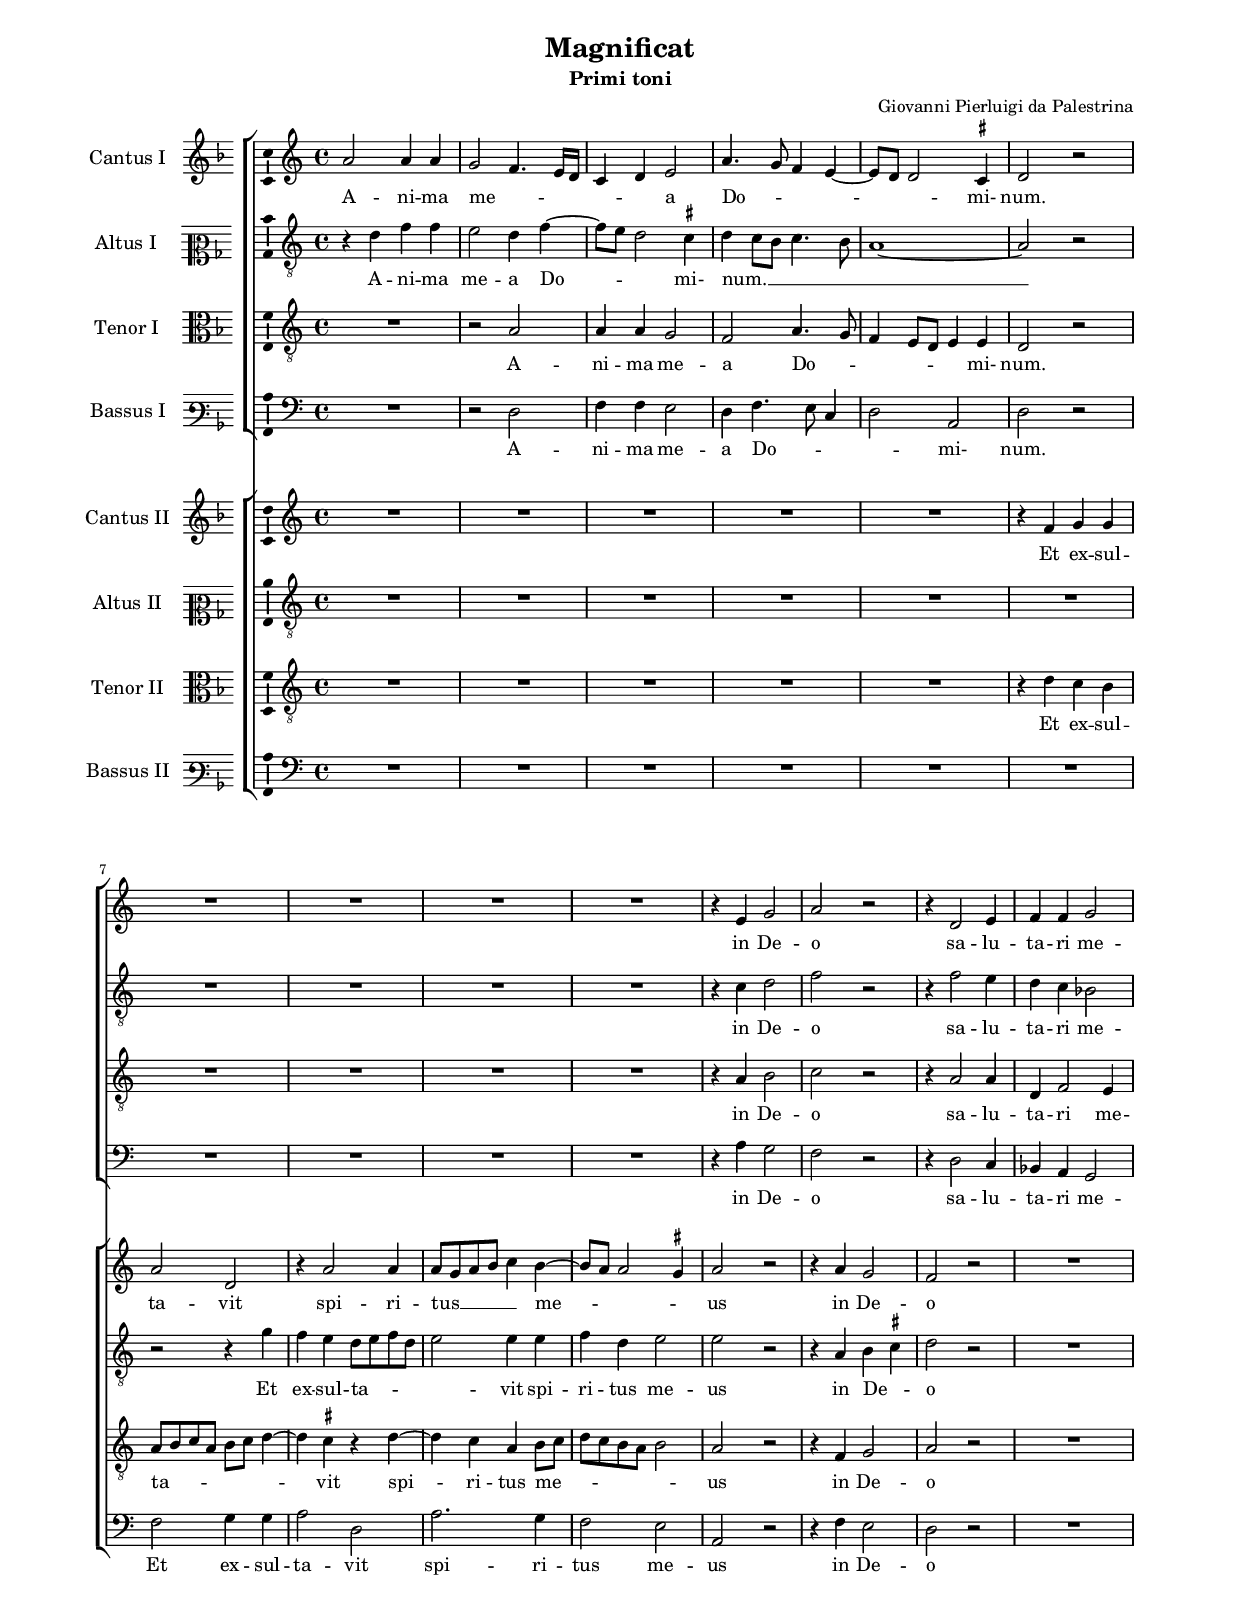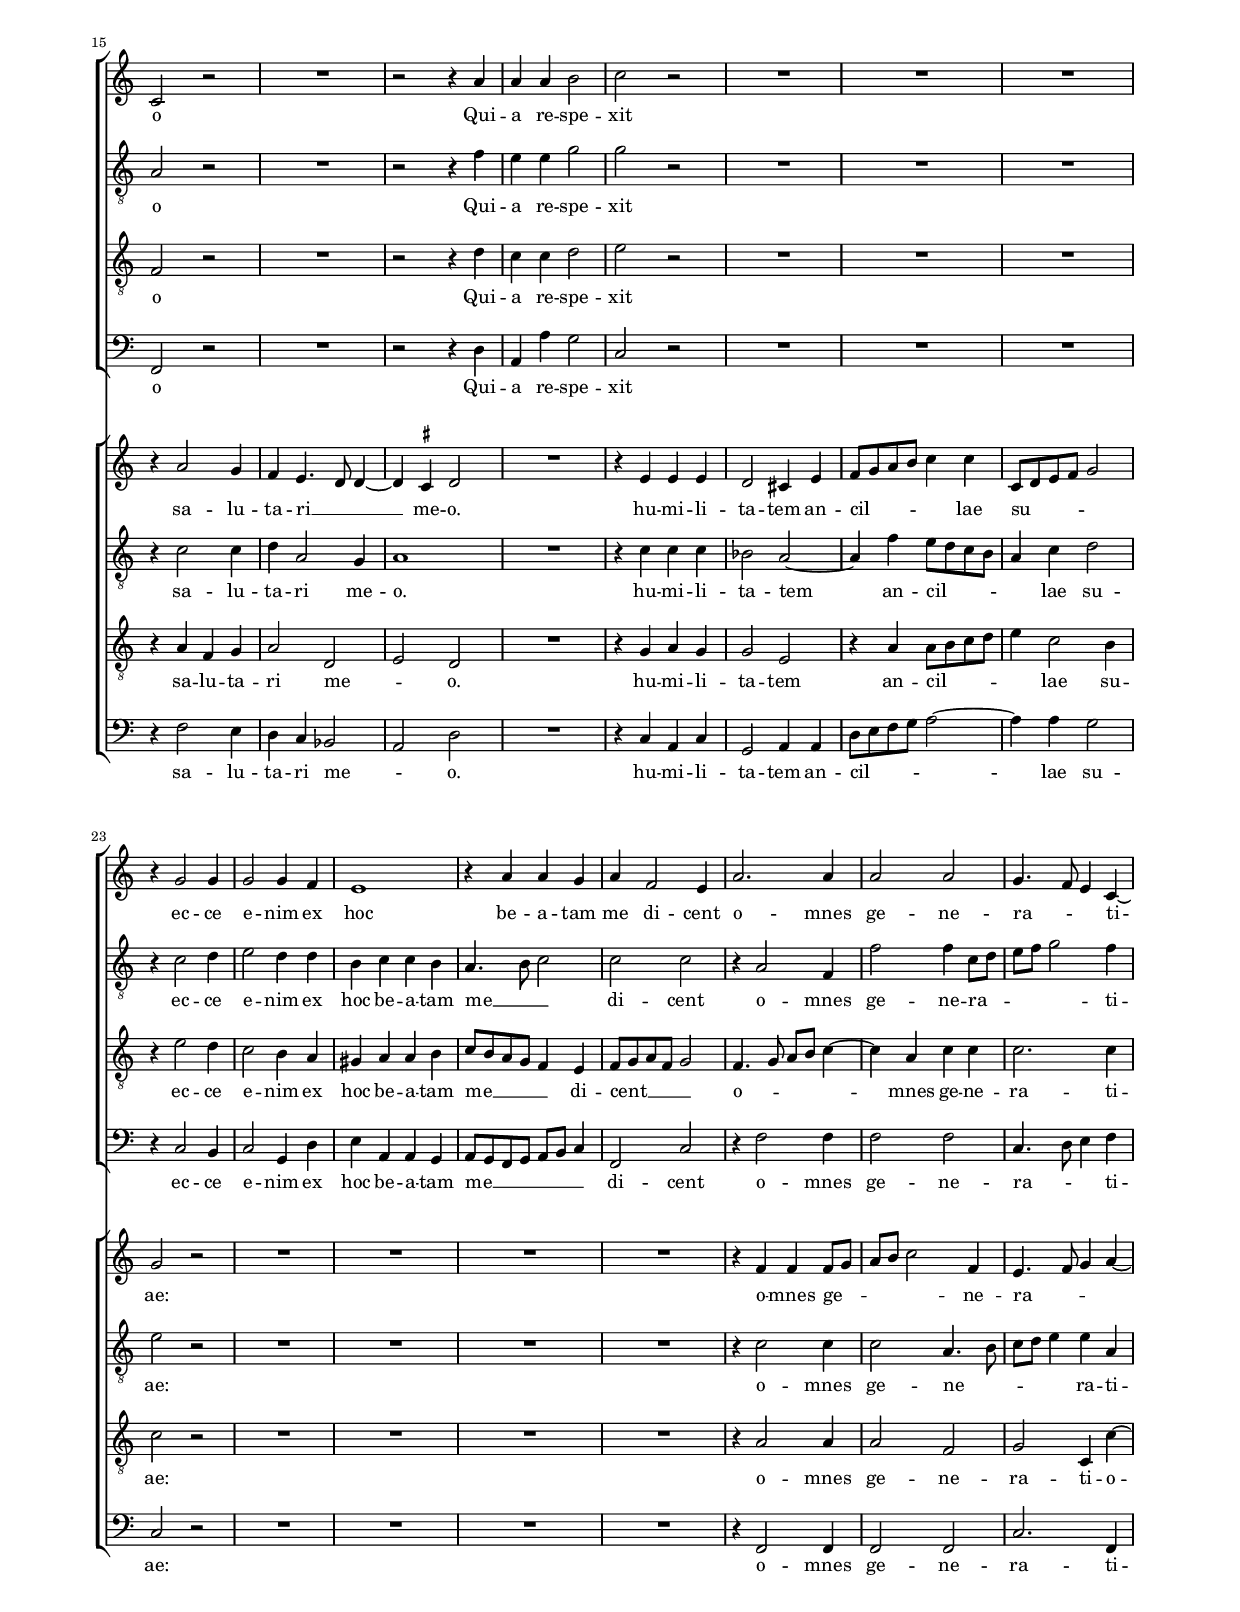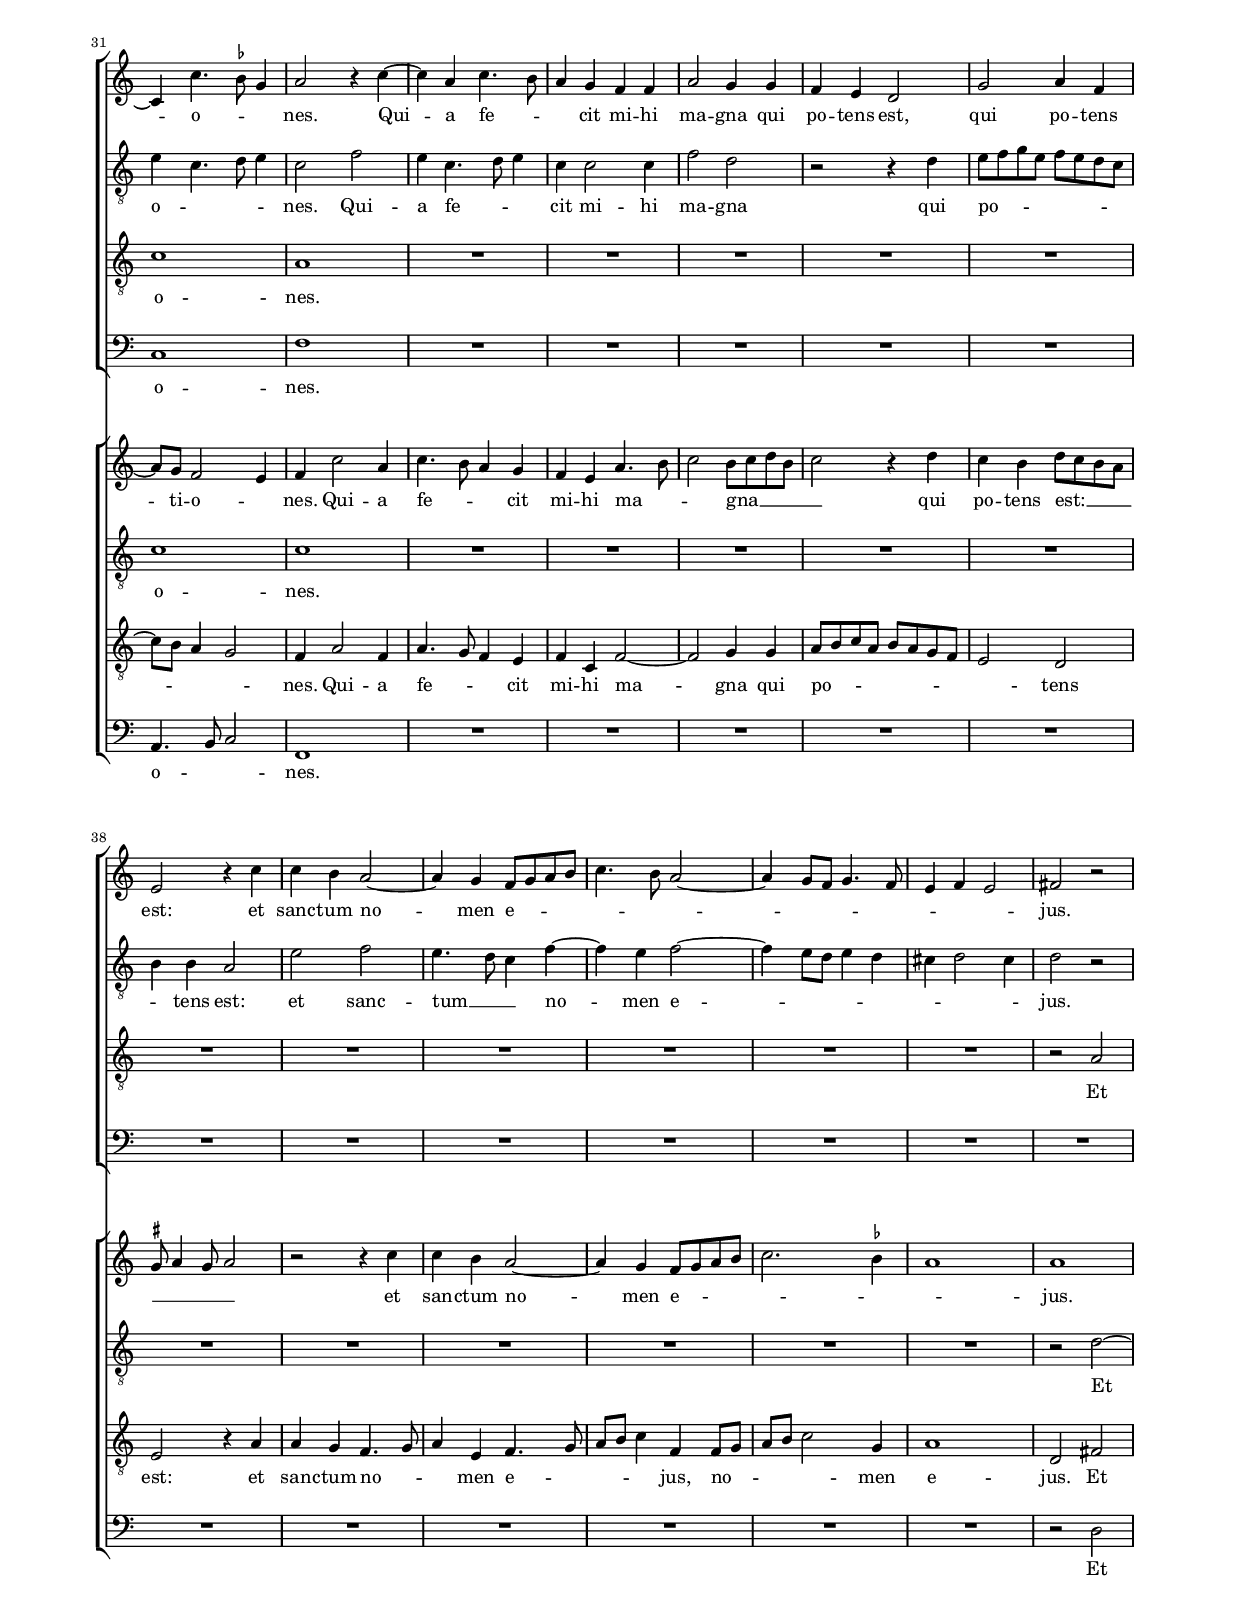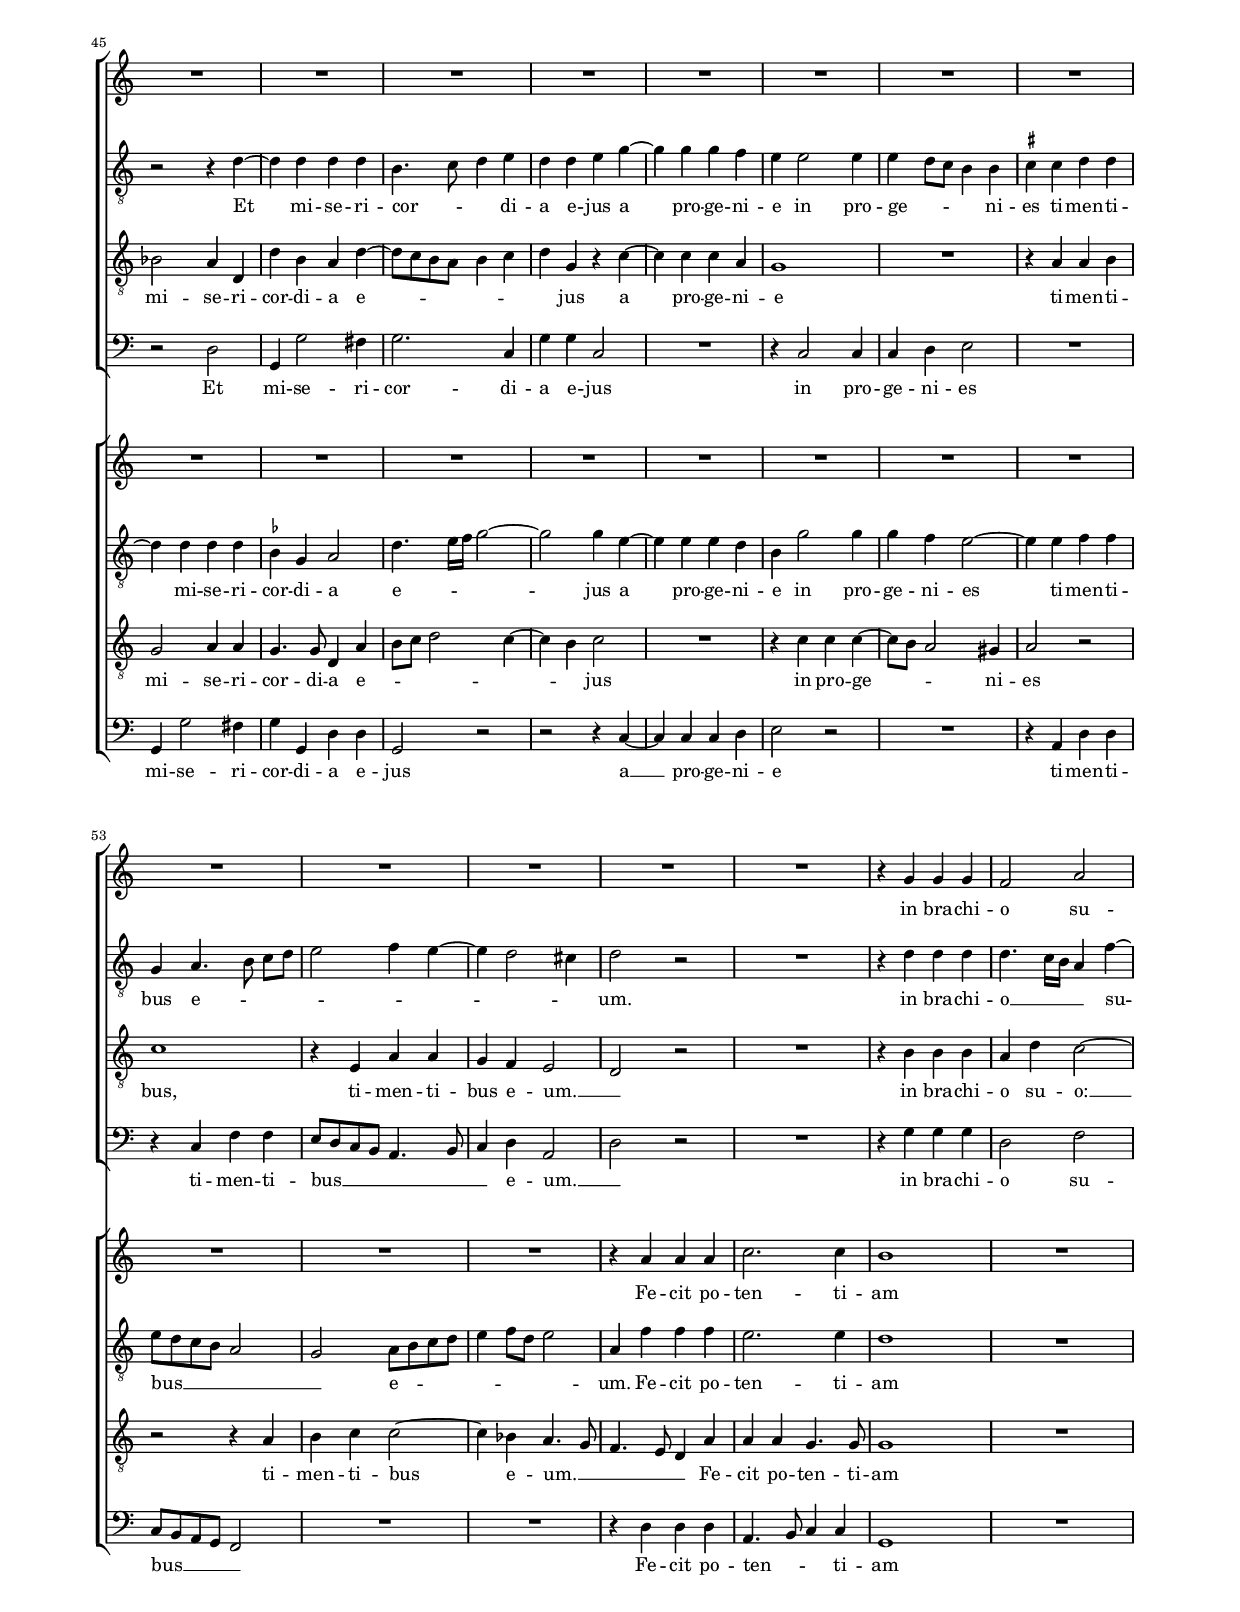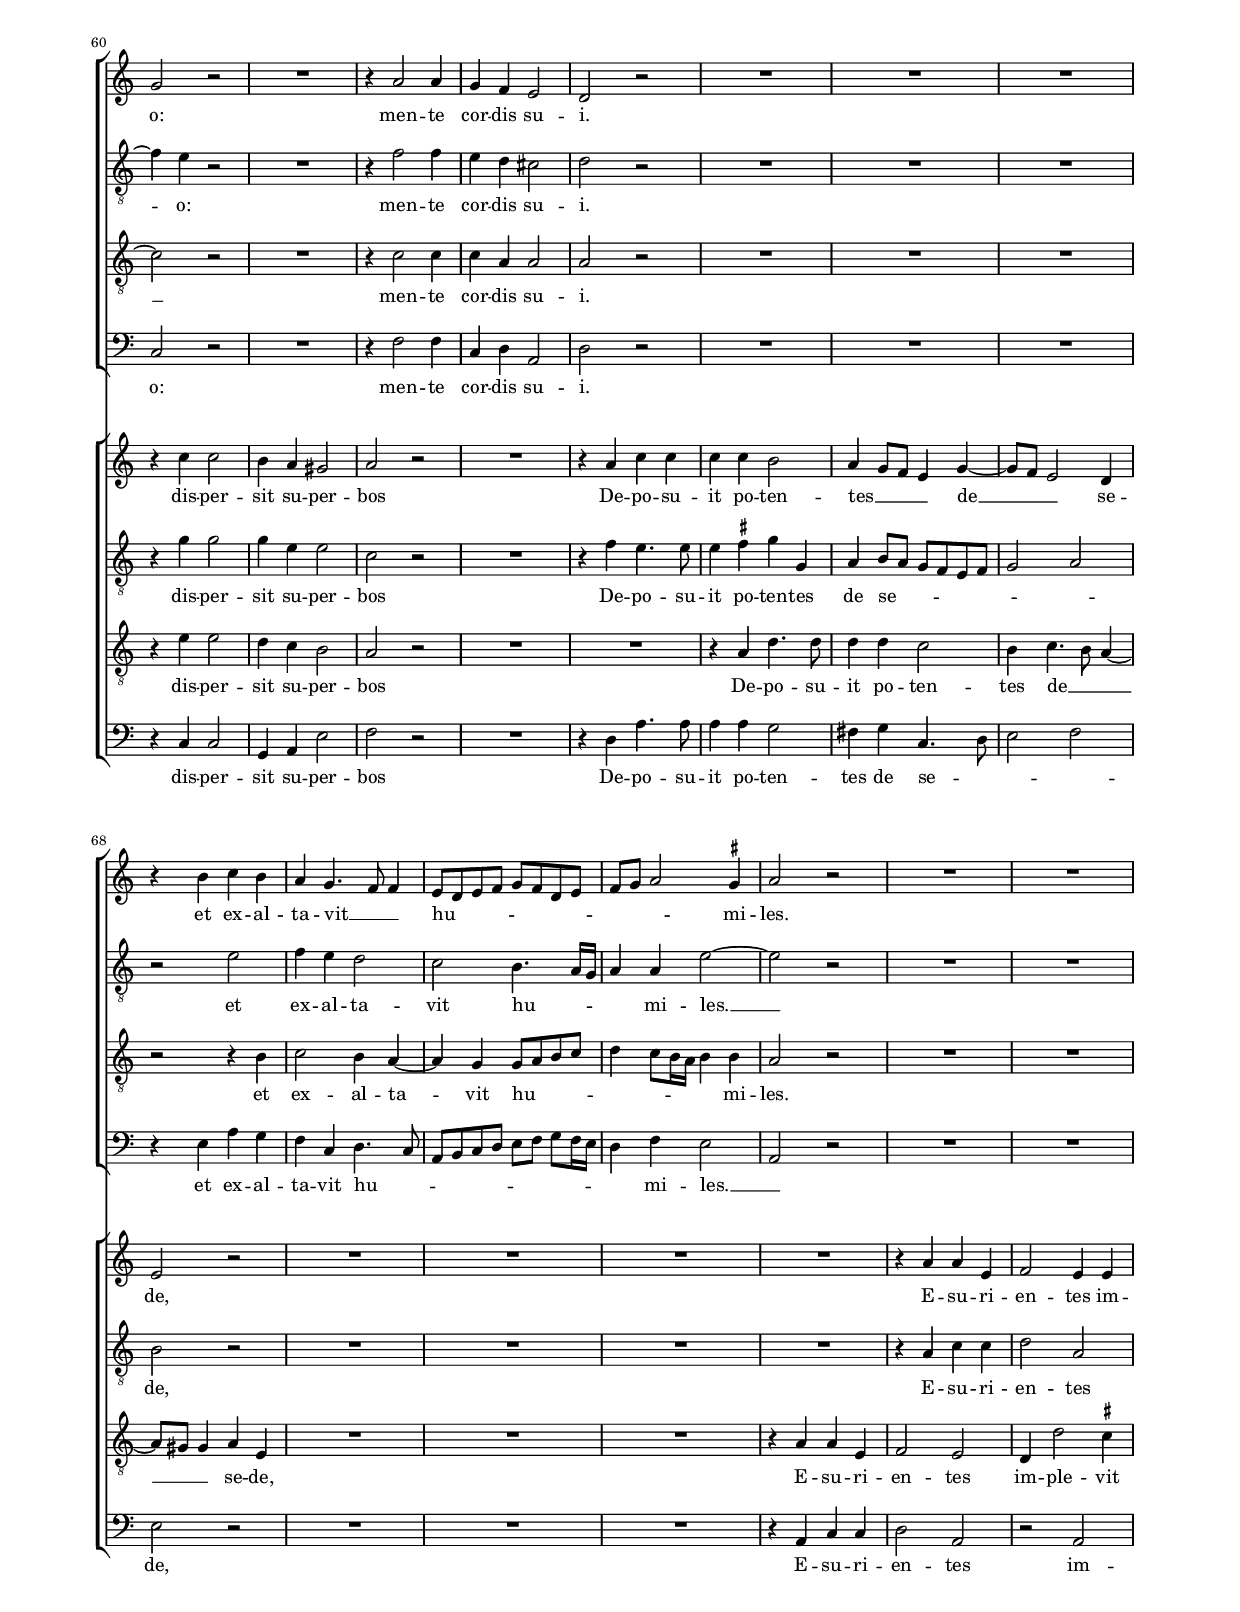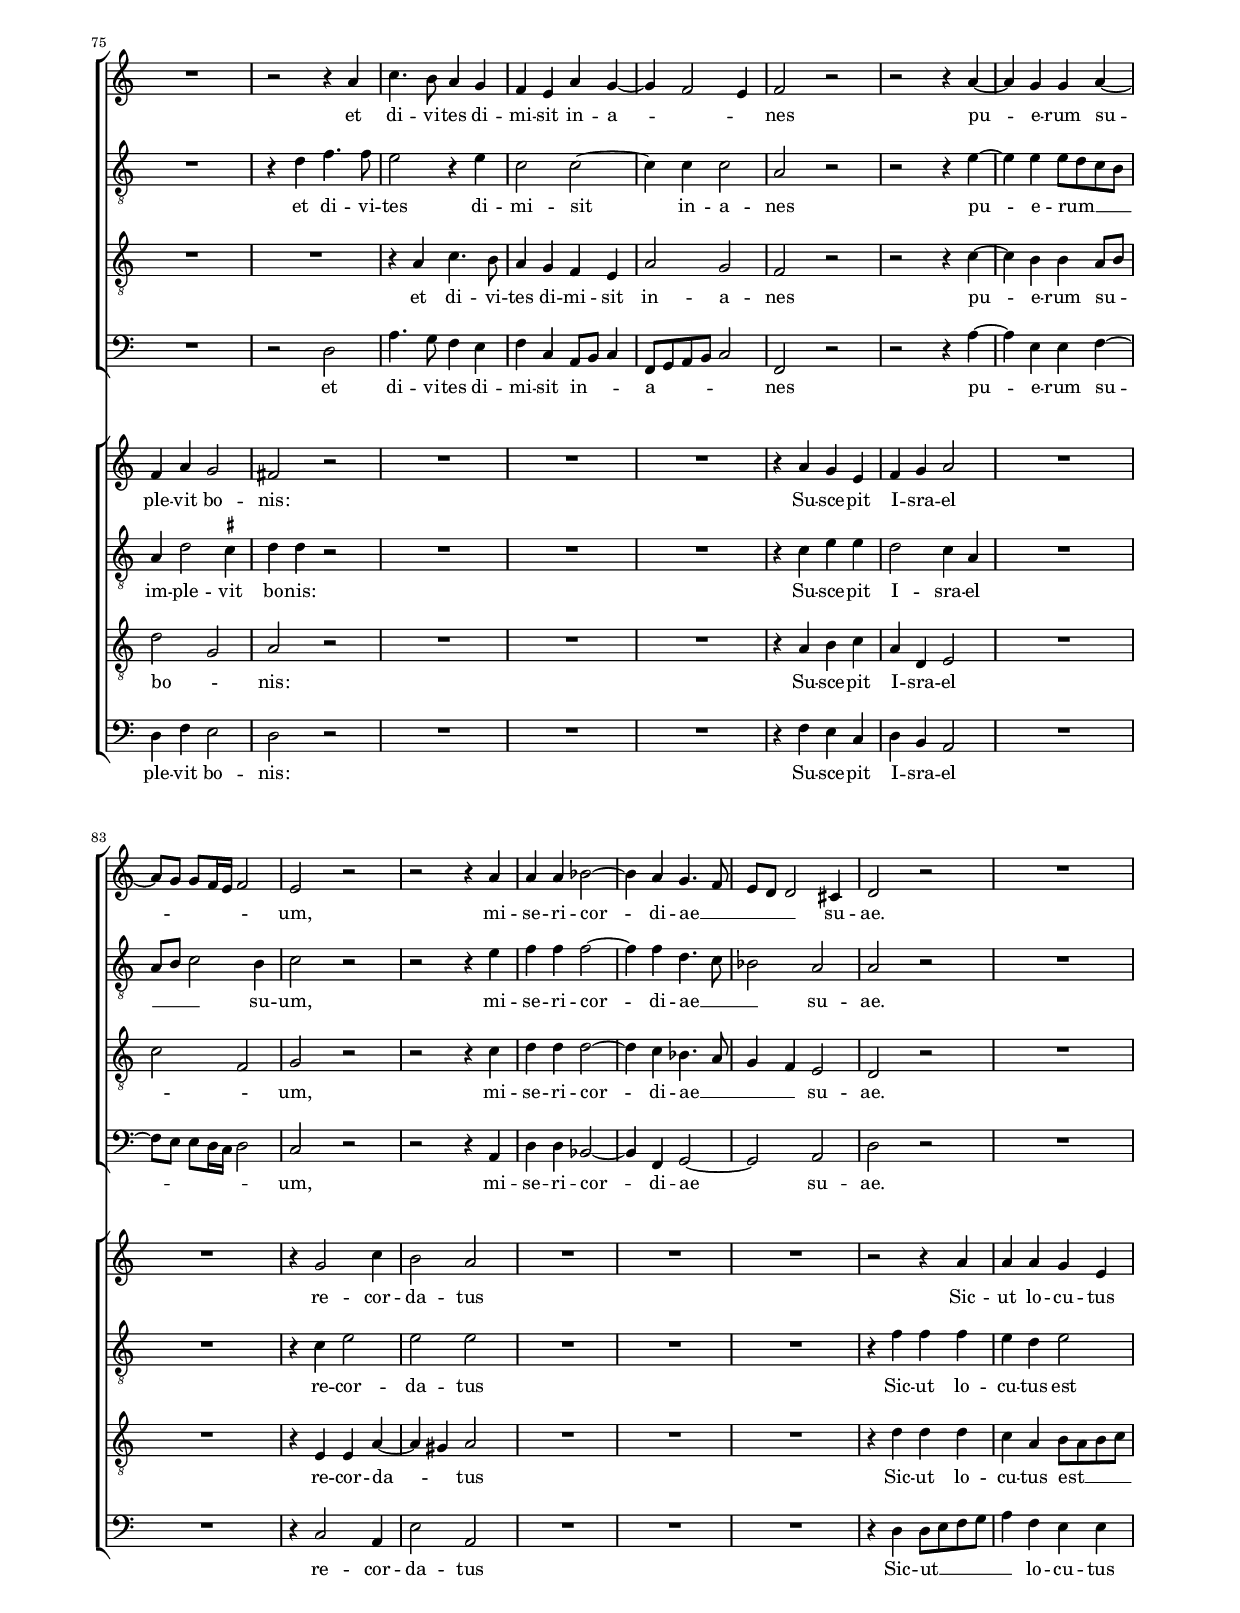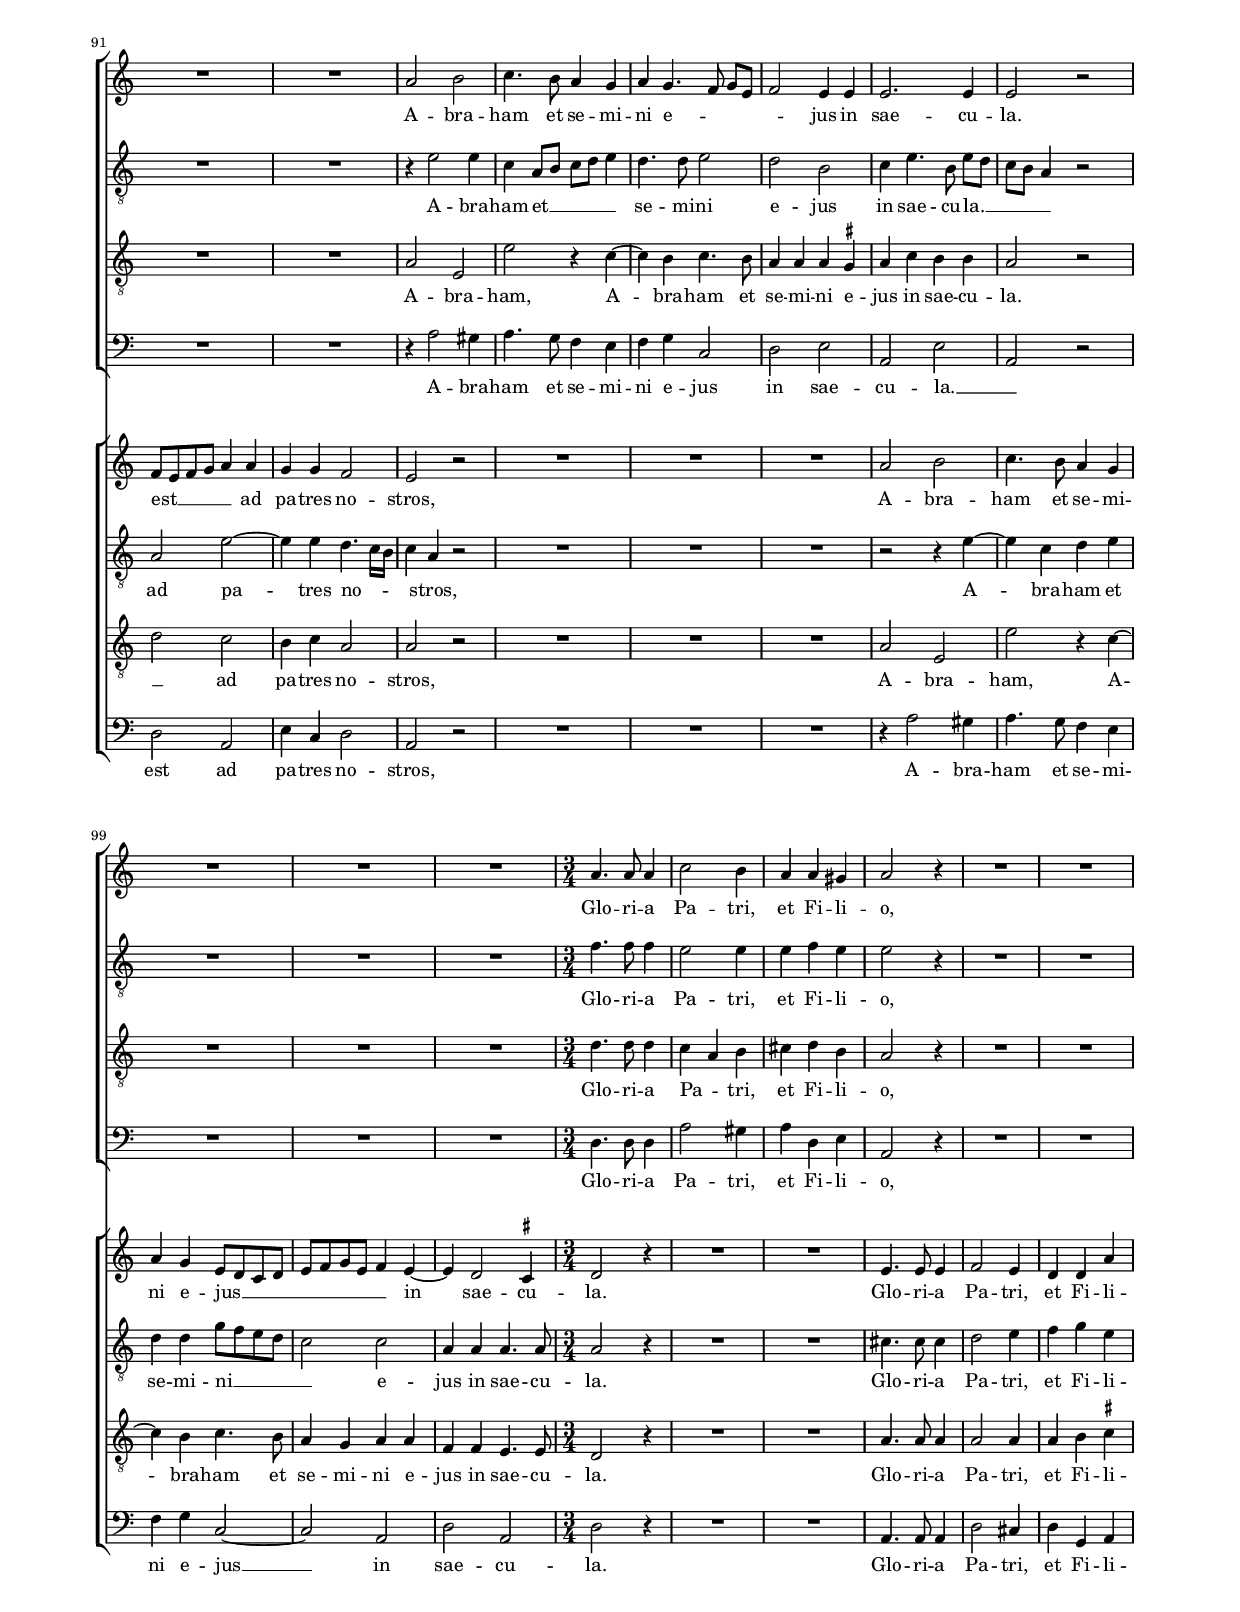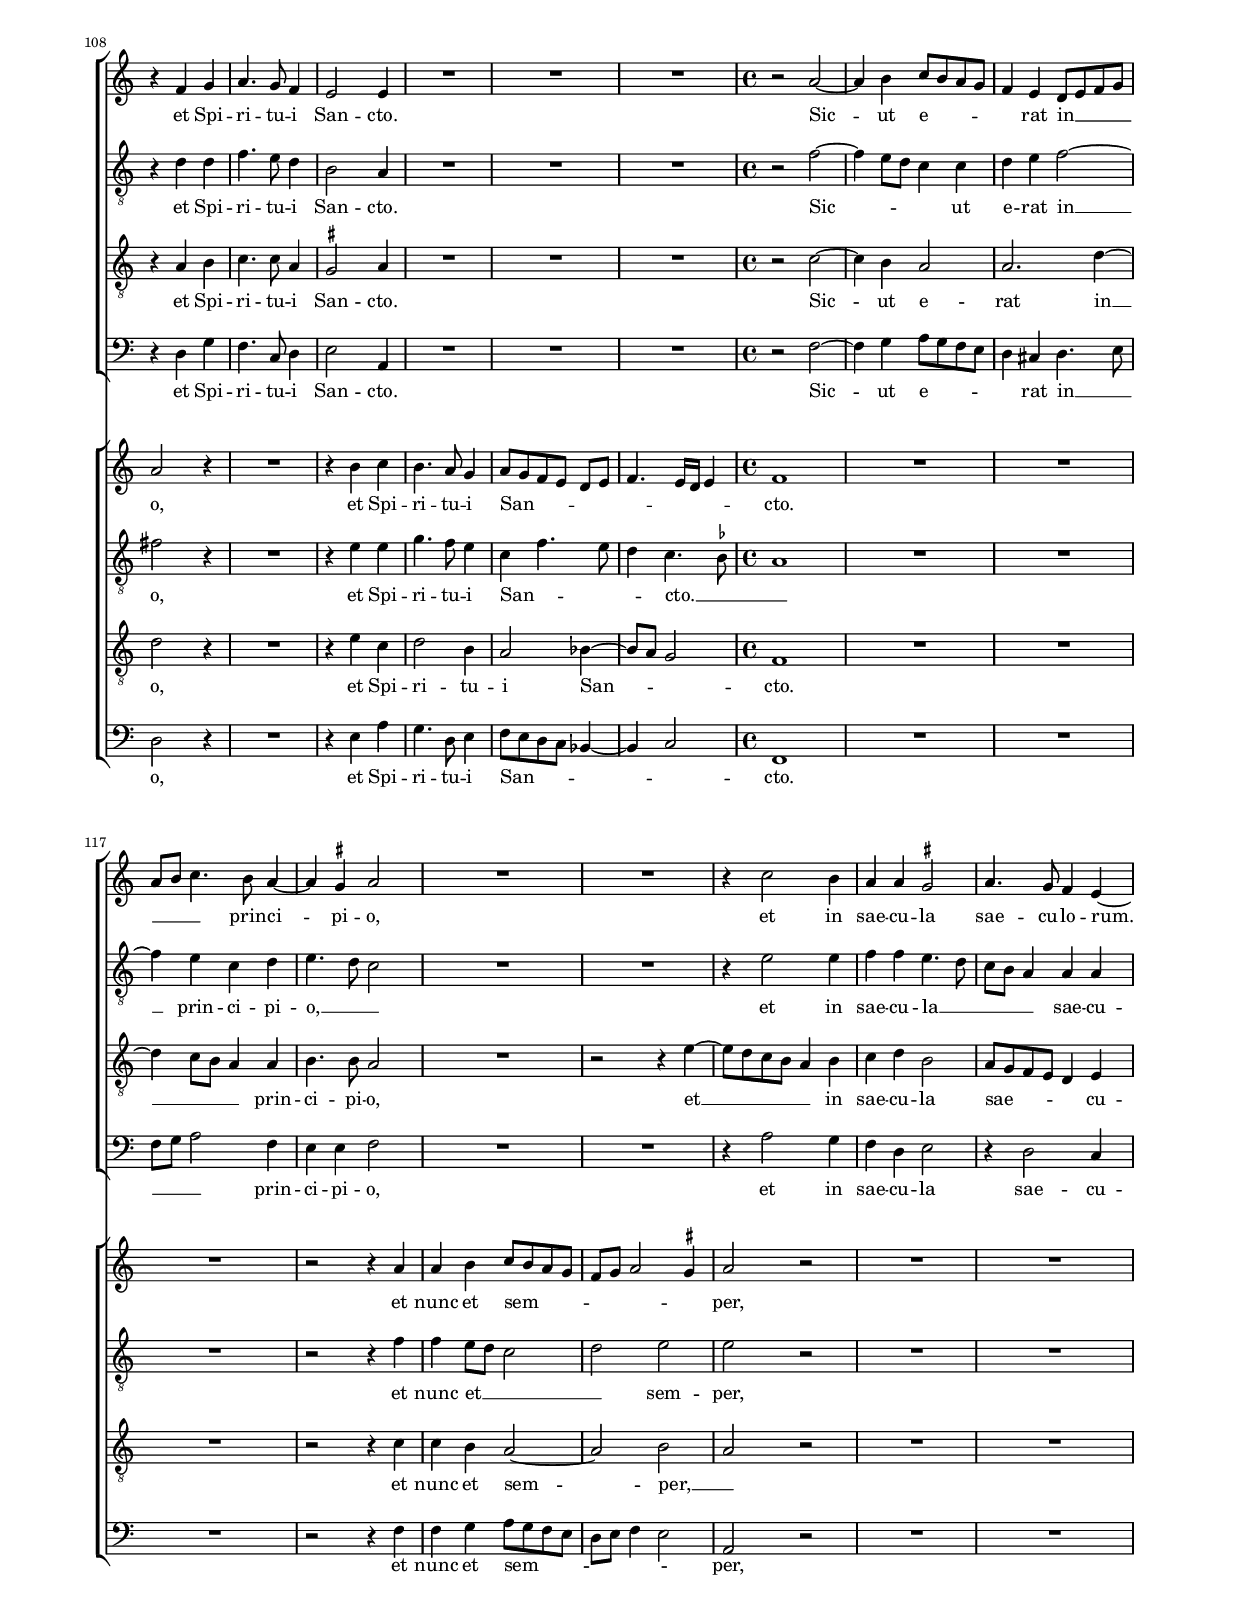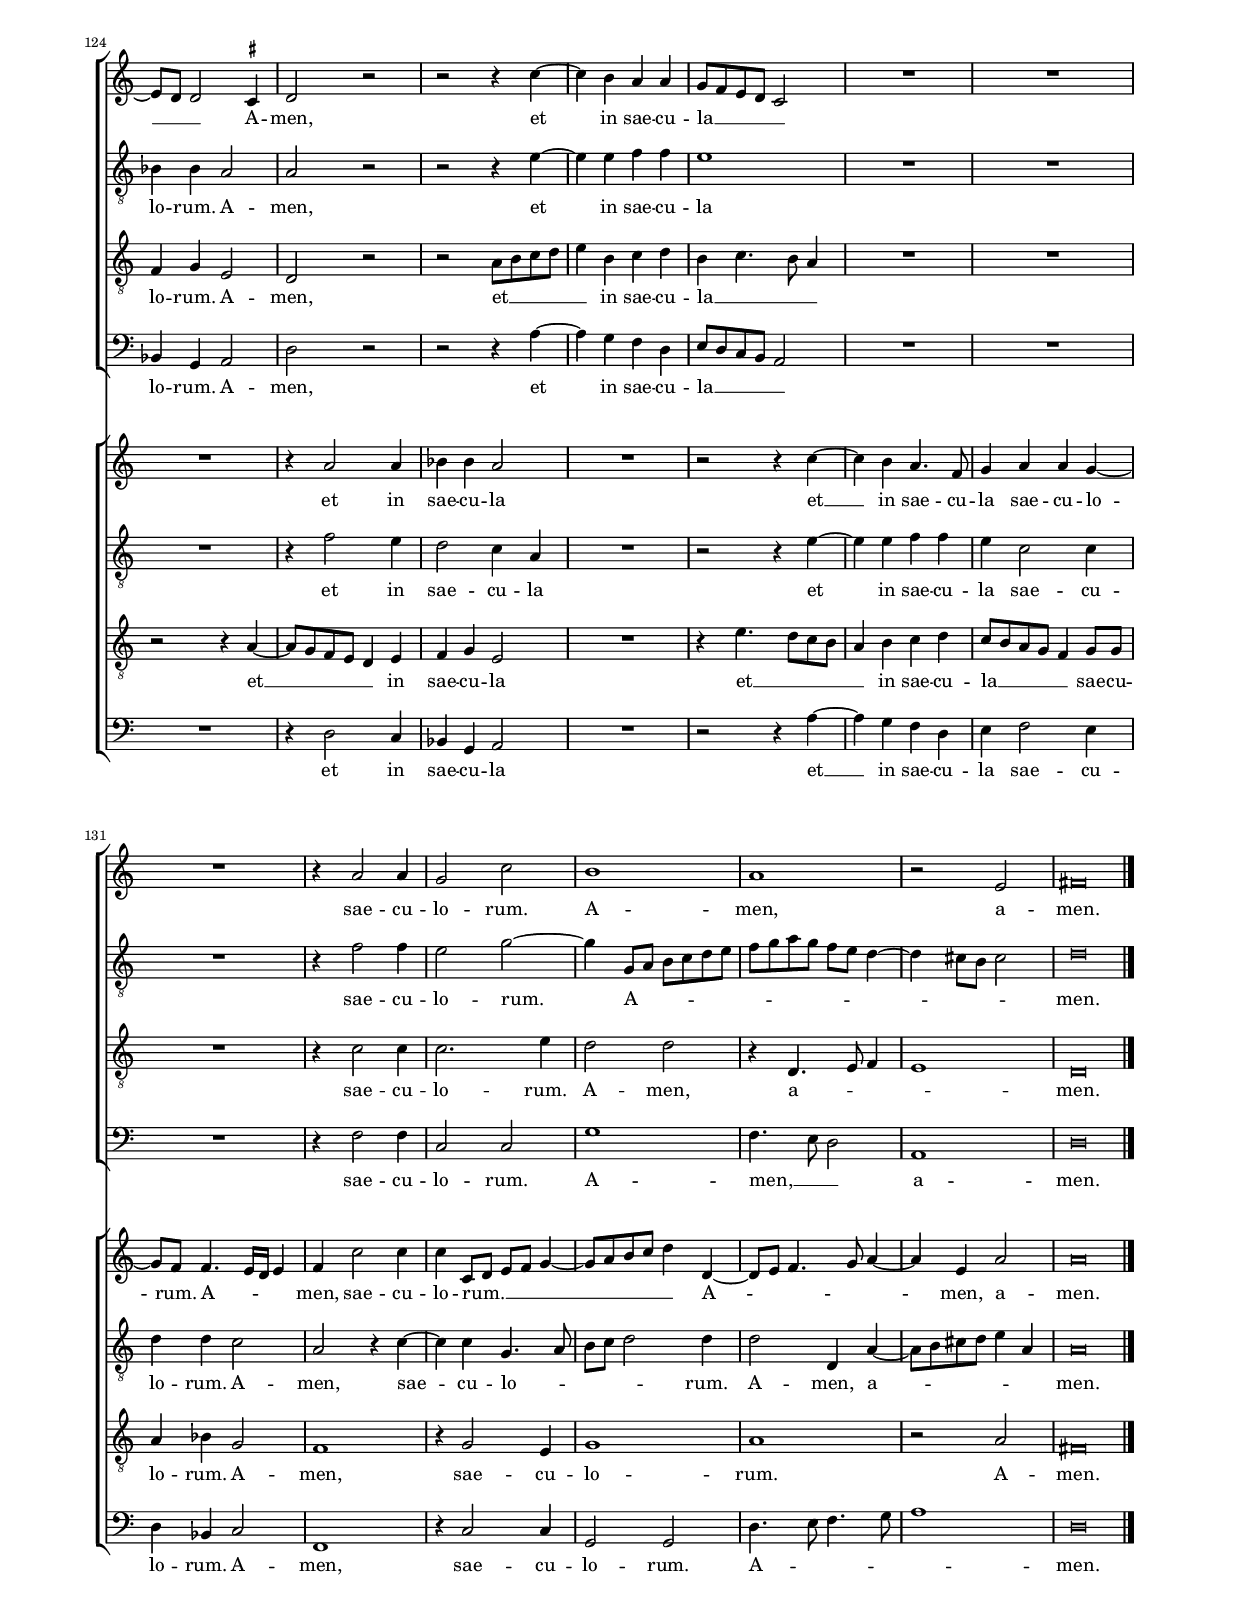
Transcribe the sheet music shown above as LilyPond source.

\header 
{
	title="Magnificat"
	subtitle="Primi toni" 
	composer="Giovanni Pierluigi da Palestrina"
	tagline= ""
}

\version "2.24.2"
\include "deutsch.ly"
#(set-global-staff-size 15)
#(ly:set-option 'point-and-click #f)



\paper
	{
	top-margin = 1.6 \cm
	bottom-margin = 1.8 \cm
	left-margin = 1.8 \cm
	right-margin = 1.8 \cm
	print-page-number = ##f
	ragged-bottom = ##f
	ragged-last-bottom = ##f
	system-system-spacing = #'((basic-distance . 18) (minimum-distance . 14) (padding . 6) (strechability . 250))
	}


global =  
	{
	\key d \minor \time 4/4 \skip 1*101 \time 3/4 \skip 4*36 \time 4/4 
	}

ficta = { \once \set suggestAccidentals = ##t }
m = \melisma
me = \melismaEnd


incipitcantusprimus = \markup { \score {
	{
	\set Staff.instrumentName = \markup { \fontsize #1 "Cantus I" }
	\key f \major
	\clef violin
	s4 \bar ""
	}
	\layout  {
	raggedright = ##t
	indent = 1.8 \cm
	line-width = 2.4\cm
	\context { \Staff \remove Time_signature_engraver }
	\override Staff.Clef.Y-extent = #'(0 . 0)
	}} \hspace #1 }
      
incipitaltusprimus = \markup { \score {
	{
	\set Staff.instrumentName = \markup { \fontsize #1 "Altus I" }
	\key f \major
	\clef mezzosoprano
	s4 \bar ""
	}
	\layout  {
	raggedright = ##t
	indent = 1.8 \cm
	line-width = 2.4\cm
	\context { \Staff \remove Time_signature_engraver }
	\override Staff.Clef.Y-extent = #'(0 . 0)
	}} \hspace #1 }
      
incipittenorprimus = \markup { \score {
	{
	\set Staff.instrumentName = \markup { \fontsize #1 "Tenor I" }
	\key f \major
	\clef alto
	s4 \bar ""
	}
	\layout  {
	raggedright = ##t
	indent = 1.8 \cm
	line-width = 2.4\cm
	\context { \Staff \remove Time_signature_engraver }
	\override Staff.Clef.Y-extent = #'(0 . 0)
	}} \hspace #1 }


incipitbassusprimus = \markup { \score {
	{
	\set Staff.instrumentName = \markup { \fontsize #1 "Bassus I" }
	\key f \major
	\clef varbaritone
	s4 \bar ""
	}
	\layout  {
	raggedright = ##t
	indent = 1.8 \cm
	line-width = 2.4\cm
	\context { \Staff \remove Time_signature_engraver }
	\override Staff.Clef.Y-extent = #'(0 . 0)
	}} \hspace #1 }

incipitcantussecundus = \markup { \score {
	{
	\set Staff.instrumentName = \markup { \fontsize #1 "Cantus II" }
	\key f \major
	\clef violin
	s4 \bar ""
	}
	\layout  {
	raggedright = ##t
	indent = 1.8 \cm
	line-width = 2.4\cm
	\context { \Staff \remove Time_signature_engraver }
	\override Staff.Clef.Y-extent = #'(0 . 0)
	}} \hspace #1 }


incipitaltussecundus = \markup { \score {
	{
	\set Staff.instrumentName = \markup { \fontsize #1 "Altus II" }
	\key f \major
	\clef mezzosoprano
	s4 \bar ""
	}
	\layout  {
	raggedright = ##t
	indent = 1.8 \cm
	line-width = 2.4\cm
	\context { \Staff \remove Time_signature_engraver }
	\override Staff.Clef.Y-extent = #'(0 . 0)
	}} \hspace #1 }


incipittenorsecundus = \markup { \score {
	{
	\set Staff.instrumentName = \markup { \fontsize #1 "Tenor II" }
	\key f \major
	\clef alto
	s4 \bar ""
	}
	\layout  {
	raggedright = ##t
	indent = 1.8 \cm
	line-width = 2.4\cm
	\context { \Staff \remove Time_signature_engraver }
	\override Staff.Clef.Y-extent = #'(0 . 0)
	}} \hspace #1 }	


incipitbassussecundus = \markup { \score {
	{
	\set Staff.instrumentName = \markup { \fontsize #1 "Bassus II" }
	\key f \major
	\clef varbaritone
	s4 \bar ""
	}
	\layout  {
	raggedright = ##t
	indent = 1.8 \cm
	line-width = 2.4\cm
	\context { \Staff \remove Time_signature_engraver }
	\override Staff.Clef.Y-extent = #'(0 . 0)
	}} \hspace #1 }


cantusprimus =  \relative c''
	{   
%1
	d2 d4 d |
	c2 \m b4. a16 g |
	f4 g \me a2 |
	d4. \m c8 b4 a ~ |
%5
	a8 g g2 \me \ficta fis4 |
	g2 r | 
	R1 |
	R |
	R |
%10
	R |
	r4 a c2 |
	d r |
	r4 g,2 a4 |
	b b c2 |
%15
	f, r |
	R1 |
	r2 r4 d' |
	d d e2 |
	f r |
%20
	R1 |
	R |
	R |
	r4 c2 c4 |
	c2 c4 b |
%25
	a1 |
	r4 d d c |
	d b2 a4 |
	d2. d4 |
	d2 d |
%30
	c4. \m b8 a4 \me f ~ |
	f f'4. \m \ficta es8 c4 \me |
	d2 r4 f ~ |
	f d f4. \m e8 |
	d4 \me c b b |
%35
	d2 c4 c |
	b a g2 |
	c d4 b |
	a2 r4 f' |
	f e d2 ~ |
%40
	d4 c b8 \m c d e |
	f4. e8 d2 ~ |
	d4 c8 b c4. b8 |
	a4 b a2 \me |
	h2 r |
%45
	R1 |
	R |
	R |
	R |
	R |
%50
	R |
	R |
	R |
	R |
	R |
%55
	R |
	R |
	R |
	r 4 c c c |
	b2 d |
%60
	c r |
	R1 |
	r4 d2 d4 |
	c b a2 |
	g r |
%65
	R1 |
	R |
	R |
	r4 e' f e |
	d c4. \m b8 b4 \me |
%70
	a8 \m g a b c b g a |
	b c d2 \me \ficta cis4 |
	d2 r |
	R1 |
	R |
%75
	R | 
	r2 r4 d |
	f4. e8 d4 c |
	b a d c ~ |
	c \m b2 a4 \me |
%80
	b2 r |
	r r4 d4 ~ |
	d c c d ~ |
	d8 [ \m c] c[ b16 a] b2 \me |
	a r |
%85
	r2 r4 d |
	d d es2 ~ |
	es4 d c4. \m b8 |
	a g g2 \me fis4 |
	g2 r |
%90
	R1 |
	R |
	R |
	d'2 e |
	f4. e8 d4 c |
%95
	d c4. \m b8 c[ a] |
	b2 \me a4 a |
	a2. a4 |
	a2 r |
	R1 |
%100
	R |
	R |
	d4. d8 d4 |
	f2 e4 |
	d d cis |
%105
	d2 r4 |
	R2. |
	R |
	r4 b c |
	d4. c8 b4 |
%110
	a2 a4 |
	R2. |
	R |
	R |
	r2 d ~ |
%115
	d4 e f8 \m e d c |
	b4 \me a g8 \m a b c |
	d e f4. \me e8 d4 ~ |
	d \ficta cis d2 |
	R1 |
%120
	R |
	r4 f2 e4 |
	d d \ficta cis2 |
	d4. c8 b4 a ~ |
	a8 \m g g2 \me \ficta fis4 |
%125
	g2 r |
	r r4 f' ~ |
	f e d d |
	c8 \m b a g f2 \me |
	R1 |
%130
	R |
	R |
	r4 d'2 d4 |
	c2 f |
	e1 |
%135
	d |
	r2 a |
	\cadenzaOn h\breve \cadenzaOff \bar "|."
	}

altusprimus =  \relative c' 
	{ 
	r4 g' b b |
	a2 g4 b ~ |
	b8 \m a g2 \me \ficta fis4 |
	g4 \m f8 e f4. e8 |
%5
	d1 ~ |
	d2 \me r |
	R1 |
	R |
	R |
%10
	R |
	r4 f g2 |
	b r |
	r4 b2 a4 |
	g f es2 |
%15
	d r |
	R1 |
	r2 r4 b' |
	a a c2 |
	c r |
%20
	R1 |
	R |
	R |
	r4 f,2 g4 |
	a2 g4 g |
	e f f e |
	d4. \m e8 f2 \me |
	f f |
	r4 d2 b4 |
	b'2 b4 f8 \m g | 
%30
	a b c2 \me b4 |
	a \m f4. g8 a4 \me |
	f2 b |
	a4 f4. \m g8 a4 \me |
	f f2 f4 |
	b2 g |
	r r4 g |
	a8 \m b c a b a g f |
%38
	e4 \me e d2 |
	a' b |
	a4. \m g8 f4 \me b ~ |
	b a b2 ~ |
	b4 \m a8 g a4 g |
	fis g2 fis4 \me |
	g2 r | 
%45
	r r4 g ~ |
	g g g g |
	e4. \m f8 g4 \me a |
	g g a c ~ |
	c c c b |
	a a2 a4 |
	a \m g8 f e4 \me e |
%52
	\ficta fis fis g g |
	c, d4. \m e8 f[ g] |
	a2 b4 a ~ |
	a g2 fis4 \me g2 r |
	R1 |
%58
	r4 g g g |
	g4. \m f16 e d4 \me b' ~ |
	b a r2 |
	R1 |
	r4 b2 b4 a g fis2 |
	g r |
	R1 |
	R |
	R |
%68
	r2 a |
	b4 a g2 |
	f e4. \m d16 c |
	d4 \me d a'2 ~ |
	a r |
	R1 |
	R |
	R |
	r4 g b4. b8 | 
%77
	a2 r4 a |
	f2 f ~ |
	f4 f f2 |
	d2 r |
	r r4 a'4 ~ |
	a a a8 \m g f e |
	d e f2 \me e4 |
	f2 r |
	r r4 a |
%86
	b b b2 ~ |
	b4 b g4. \m f8 |
	es2 \me d |
	d r |
	R1 |
	R |
	R |
	r4 a'2 a4 |
	f4 d8 \m e f g a4 \me |
	g4. g8 a2 |
%96
	g e |
	f4 a4. e8 a [ \m g] |
	f e d4 \me r2 |
	R1 |
	R |
	R |
%102
	b'4. b8 b4 |
	a2 a4 |
	a b a |
	a2 r4 |
	R2. |
	R 2. |
	r4 g g |
	b4. a8 g4 |
	e2 d4 |
	R2. |
	R |
	R |
%114
	r2 b' ~ |
	b4 \m a8 g f4 \me f |
	g a b2 ~ |
	b4 a f g |
	a4. \m g8 f2 \me |
	R1 |
	R |
	r4 a2 a4 |
	b b a4. \m g8 |
%123
	f e d4 \me d d |
	es es d2 |
	d r |
	r r4 a' ~ |
	a a b b a1 |
	R |
	R |
	R | 
	r4 b2 b4 |
	a2 c ~ | 
%134
	c4 c,8 \m d e f g a |
	b c d c b a g4 ~ |
	g fis8 e fis2 \me |
	g\breve
	}

tenorprimus =  \relative c' 
	{
	R1 |
	r2 d |
	d4 d c2 |
	b d4. \m c8 |
	b4 a8 g a4 \me a |
	g2 r |
	R1 |
	R |
	R |
	R |
	r4 d' e2 |
	f r |
	r4 d2 d4 |
	g, b2 a4 | 
%15
	b2 r |
	R1 |
	r2 r4 g' |
	f f g2 |
	a r |
	R1 |
	R |
	R |
	r4 a2 g4 |
	f2 e4 d |
	cis d d e |
	f8 \m e d c b4 \me a |
	b8 \m c d b c2 \me |
%28
	b4. \m c8 d e f4 ~ |
	f \me d f f |
	f2. f4 |
	f1 |
	d |
	R |
	R |
	R |
	R |
	R |
	R |
	R |
	R |
	R |
	R |
	R | 
%44
	r2 d |
	es d4 g, |
	g' e d g ~  \m |
	g8 f e d e4 f |
	g \me c, r f ~ |
	f f f d |
	c1 |
	R |
	r4 d d e |
	f1 |
	r4 a, d d | 
%55
	c b a2 \m |
	g \me r |
	R1 |
	r4 e' e e |
	d g f2 ~ |
	f r |
	R1 |
	r4 f2 f4 |
	f d d2 |
	d r |
	R1 |
	R |
	R |
%68
	r2 r4 e |
	f2 e4 d ~ |
	d c c8 \m d e f |
	g4 f8 e16 d e4 \me e |
	d2 r |
	R1 |
	R |
	R |
	R |
%77
	r4 d f4. e8 |
	d4 c b a |
	d2 c |
	b r |
	r r4 f' ~ |
	f e e d8 \m e |
	f2 b, \me |
	c r |
	r r4 f | 
%86
	g g g2 ~ |
	g4 f es4. \m d8 |
	c4 b \me a2 |
	g r |
	R1 |
	R |
	R |
	d'2 a |
	a' r4 f ~ |
	f e f4. e8 |
	d4 d d \ficta cis |
%97
	d f e e |
	d2 r |
	R1 |
	R |
	R |
%102
	g4. g8 g4 |
	f4 \m d \me e |
	fis g e |
	d2 r4 |
	R2. |
	R |
	r4 d e |
	f4. f8 d4 |
	\ficta cis2 d4 |
	R2. |
	R |
	R |
%114
	r2 f ~ |
	f4 e d2 |
	d2. g4 ~  \m |
	g f8 e d4 \me d |
	e4. e8 d2 |
	R1 |
	r2 r4 a'4 ~  \m |
	a8 g f e d4 \me e |
	f g e2 |
%123
	d8 \m c b a g4 \me a |
	b c a2 |
	g r |
	r d'8 \m e f g |
	a4 \me e f g |
	e \m f4. e8 d4 \me |
	R1 |
	R |
	R | 
%132
	r4 f2 f4 |
	f2. a4 |
	g2 g |
	r4 g,4. \m a8 b4 |
	a1 \me |
	g\breve
	}

bassusprimus  =  \relative c 
	{
	R1 |
	r2 g' |
	b4 b a2 |
	g4 b4. \m a8 f4 |
	g2 \me d |
	g r |
	R1 |
	R |
	R |
	R |
	r4 d' c2 |
	b r |
	r4 g2 f4 |
	es d c2 |
	b r |
%16
	R1 |
	r2 r4 g' |
	d d' c2 |
	f, r |
	R1 |
	R |
	R |
	r4 f2 e4 |
	f2 c4 g' |
	a d, d c |
	d8 \m c b c d e f4 \me |
	b,2 f' |
%28
	r4 b2 b4 |
	b2 b |
	f4. \m g8 a4 \me b |
	f1 |
	b1 |
	R1 |
	R |
	R |
	R |
	R |
	R |
	R |
	R |
	R |
	R |
	R |
	R | 
%45
	r2 g |
	c,4 c'2 h4 |
	c2. f,4 |
	c' c f,2 |
	R1 |
	r4 f2 f4 |
	f g a2 |
	R1 |
	r4 f b b |
	a8 \m g f e d4. e8 |
%55
	f4 \me g d2 \m |
	g \me r |
	R1 |
	r4 c c c |
	g2 b |
	f r |
	R1 |
	r4 b2 b4 |
	f g d2 |
	g r |
	R1 |
	R |
	R |
	r4 a d c | 
%69
	b f g4. \m f8 |
	d[ e f g] a[ b] c[ b16 a] |
	g4 \me b a2 \m |
	d, \me r |
	R1 |
	R |
	R |
	r2 g |
	d'4. c8 b4 a |
	b f d8 \m e f4 \me |
%79
	b,8 \m c d e f2 \me |
	b, r |
	r r4 d' ~ 
	d a a b ~  \m |
	b8[ a] a[ g16 f] g2 \me |
	f r |
	r r4 d |
	g g es2 ~ |
%87
	es4 b c2 ~ |
	c d |
	g r |
	R1 |
	R |
	R |
	r4 d'2 cis4 |
	d4. c8 b4 a |
	b c f,2 |
	g a |
	d, a' \m |
	d, \me r |
	R1 |
	R |
	R |
%102
	g4. g8 g4 |
	d'2 cis4 |
	d g, a |
	d,2 r4 |
	R2. |
	R |
	r4 g c |
	b4. f8 g4 |
	a2 d,4 |
	R2. |
	R |
	R |
%114
	r2 b' ~ |
	b4 c d8 \m c b a |
	g4 \me fis g4. \m a8 |
	b c d2 \me b4 |
	a a b2 |
	R1 |
	R |
	r4 d2 c4 |
	b g a2 |
%123
	r4 g2 f4 |
	es c d2 |
	g r |
	r r4 d' ~ |
	d c b g |
	a8 \m g f e d2 \me |
	R1 |
	R |
	R |
	r4 b'2 b4 |
	f2 f |
%134
	c'1 |
	b4. \m a8 g2 \me |
	d1 |
	g\breve
	}

cantussecundus =  \relative c''
	{
	R1 |
	R |
	R |
	R |
	R |
	r4 b c c |
	d2 g, |
	r4 d'2 d4 |
	d8 \m c d e f4 \me e ~ \m |
	e8 d d2 \ficta cis4 \me
%11
	d2 r |
	r4 d c2 |
	b r |
	R1 |
	r4 d2 c4 |
	b a4. \m g8 g4 ~ |
	g \me \ficta fis g2 |
	R1 |
%19
	r4 a a a |
	g2 fis4 a | 
	b8 \m c d e f4 \me f |
	f,8 \m g a b c2 \me |
	c r |
	R1 |
	R |
	R |
	R |
	r4 b b b8 \m c |
	d e f2 \me b,4 |
%30
	a4. \m b8 c4 d ~ |
	d8 \me c b2 \m a4 \me |
	b f'2 d4 |
	f4. \m e8 d4 \me c |
	b a d4. \m e8 |
	f2 \me e8 \m f g e |
	f2 \me r4 g |
%37
	f e g8 \m f e d |
	\ficta cis8 d4 \ficta cis8 d2 \me |
	r r4 f |
	f e d2 ~ |
	d4 c b8 \m c d e |
%42
	f2. \ficta es4 |
	d1 \me |
	d |
	R |
	R |
	R |
	R |
	R |
	R |
	R |
	R |
	R |
	R |
	R |
	r4 d d d |
	f2. f4 |
	e1 |
	R |
	r4 f f2 |
%61
	e4 d cis2 |
	d r |
	R1 |
	r4 d f f |
	f f e2 |
	d4 \m c8 b a4 \me c ~ \m |
	c8 b a2 \me g4 |
	a2 r |
	R1 |
	R |
	R |
	R |
	r4 d d a |
	b2 a4 a |
%75
	b d c2 |
	h2 r |
	R1 |
	R |
	R |
	r4 d c a |
	b c d2 |
	R1 |
	R |
	r4 c2 f4 |
	e2 d |
	R1 |
	R |
	R |
	r2 r4 d |
	d d c a |
%91
	b8 \m a b c d4 \me d |
	c c b2 |
	a r |
	R1 |
	R |
	R |
	d2 e |
	f4. e8 d4 c |
	d c a8 \m g f g |
	a b c a b4 \me a ~ |
	a g2 \ficta fis4 |
%102
	g2 r4 |
	R2. |
	R |
	a4. a8 a4 |
	b2 a4 |
	g g d' |
	d2 r4 |
	R2. |
	r4 e f |
	e4. d8 c4 |
	d8 [ \m c b a] g[ a] |
	b4. a16 g a4 \me |
%114
	b1 |
	R |
	R |
	R |
	r2 r4 d |
	d e f8 \m e d c |
	b c d2 \ficta cis4 \me |
	d2 r |
	R1 |
	R |
	R |
	r4 d2 d4 |
%126
	es es d2 |
	R1 |
	r2 r4 f ~ |
	f e d4. b8 |
	c4 d d c ~ |
	c8 b b4. \m a16 g a4 \me |
	b f'2 f4 |
	f f,8 \m g a b c4 ~ |
%134
	c8 d e f g4 \me g, ~ \m |
	g8 a b4. c8 d4 ~ |
	d \me a d2 |
	d\breve
	}

altussecundus =  \relative c'
	{
	R1 |
	R |
	R |
	R |
	R |
	R |
	r2 r4 c' |
	b a g8 \m a b g |
	a2 \me a4 a |
	b g a2 |
	a r |
	r4 d, e \m \ficta fis \me |
%13
	g2 r |
	R1 |
	r4 f2 f4 |
	g d2 c4 |
	d1 |
	R |
	r4 f f f |
	es2 d ~ |
	d4 b' a8 \m g f e |
	d4 \me f g2 |
	a r |
	R1 |
	R |
	R |
	R | 
%28
	r4 f2 f4 |
	f2 d4. \m e8 |
	f g a4 \me a d, |
	f1 |
	f |
	R |
	R |
	R |
	R |
	R |
	R |
	R |
	R |
	R |
	R |
	R | 
%44
	r2 g ~ |
	g4 g g g |
	\ficta es c d2 |
	g4. \m a16 b c2 ~ |
	c \me c4 a ~ |
	a a a g |
	e c'2 c4 |
	c b a2 ~ |
%52
	a4 a b b |
	a8 \m g f e d2 |
	c \me d8 \m e f g |
	a4 b8 g a2 \me |
	d,4 b' b b |
	a2. a4 |
	g1 |
	R |
	r4 c c2 |
	c4 a a2 |
	f r |
	R1 |
%64
	r4 b a4. a8 |
	a4 \ficta h c c, |
	d e8 \m d c b a b |
	c2 d \me |
	e r |
	R1 |
	R |
	R |
	R |
	r4 d f f |
	g2 d |
%75
	d4 g2 \ficta fis4 |
	g g r2 |
	R1 |
	R |
	R |
	r4 f a a |
	g2 f4 d |
	R1 |
	R |
	r4 f a2 |
	a a |
	R1 |
	R |
	R | 
%89
	r4 b b b |
	a g a2 |
	d, a' ~ |
	a4 a g4. \m f16 e |
	f4 \me d r2 |
	R1 |
	R |
	R |
	r2 r4 a' ~ |
	a f g a |
	g g c8 \m b a g |
	f2 \me f |
	d4 d d4. d8 |
%102
	d2 r4 |
	R2. |
	R |
	fis4. fis8 fis4 |
	g2 a4 |
	b c a |
	h2 r4 |
	R2. |
	r4 a a |
	c4. b8 a4 |
	f \m b4. a8 |
	g4 \me f4. \m \ficta es8 |
%114
	d1 \me |
	R |
	R |
	R |
	r2 r4 b' |
	b a8 \m g f2 |
	g \me a |
	a r |
	R1 |
	R |
	R |
	r4 b2 a4 |
	g2 f4 d |
	R1 |
	r2 r4 a' ~ |
	a a b b |
	a f2 f4 | 
%131
	g g f2 |
	d r4 f ~ |
	f f c4. \m d8 |
	e f g2 \me g4 |
	g2 g,4 d' ~  \m |
	d8 e fis g a4 d, \me |
	d\breve
	}
	
tenorsecundus =  \relative c'
	{
	R1 |
	R |
	R |
	R |
	R |
	r4 g' f e |
	d8 \m e f d e f g4 ~ |
	g \me \ficta fis r g ~ |
	g f d e8 \m f |
	g f e d e2 \me |
	d r |
%12
	r4 b c2 |
	d r |
	R1 |
	r4 d b c |
	d2 g, \m |
	a \me g |
	R1 |
	r4 c d c |
	c2 a |
	r4 d d8 \m e f g |
	a4 \me f2 e4 |
	f2 r |
	R1 |
	R |
	R |
	R | 
%28
	r4 d2 d4 |
	d2 b |
	c f,4 f' ~  \m |
	f8 e d4 c2 \me |
	b4 d2 b4 |
	d4. \m c8 b4 \me a |
	b f b2 ~ |
	b c4 c |
	d8 \m e f d e d c b |
	a2 \me g | 
%38
	a r4 d |
	d c b4. \m c8 |
	d4 \me a b4. \m c8 |
	d e f4 \me b, b8 \m c |
	d e f2 \me c4 |
	d1 |
	g,2 h |
	c d4 d |
	c4. c8 g4 d' \m |
	e8 f g2 f4 ~ |
%48
	f e \me f2 |
	R1 |
	r4 f f f ~ \m |
	f8 e d2 \me cis4 |
	d2 r |
	r r4 d |
	e f f2 ~ |
	f4 es d4. \m c8 |
	b4. a8 g4 \me d' |
	d d c4. c8 |
	c1 |
	R |
%60
	r4 a' a2 |
	g4 f e2 |
	d r |
	R1 |
	R |
	r4 d g4. g8 |
	g4 g f2 |
	e4 f4. \m e8 d4 ~ |
	d8 cis cis4 \me d a |
	R1 |
	R |
	R | 
%72
	r4 d d a |
	b2 a |
	g4 g'2 \ficta fis4 |
	g2 \m c, \me |
	d r |
	R1 |
	R |
	R |
	r4 d e f |
	d g, a2 |
	R1 |
	R | 
%84
	r4 a a d ~ \m |
	d cis \me d2 |
	R1 |
	R |
	R |
	r4 g g g |
	f d e8 \m d e f |
	g2 \me f |
	e4 f d2 |
	d r |
	R1 |
	R |
	R | 
%97
	d2 a |
	a' r4 f ~ |
	f e f4. e8 |
	d4 c d d |
	b b a4. a8 |
%102
	g2 r4 |
	R2. |
	R |
	d'4. d8 d4 |
	d2 d4 |
	d e \ficta fis |
	g2 r4 |
	R2. |
	r4 a f |
	g2 e4 |
	d2 es4 ~ \m |
	es8 d c2 \me |
%114
	b1 |
	R |
	R |
	R |
	r2 r4 f' |
	f e d2 ~ |
	d e \m |
	d \me r |
	R1 |
	R |
	r2 r4 d ~ \m |
	d8 c b a g4 \me a |
	b c a2 |
	R1 |
	r4 a'4. \m g8 f e |
%129
	d4 \me e f g |
	f8 \m e d c b4 \me c8 c |
	d4 es c2 |
	b1 |
	r4 c2 a4 |
	c1 |
	d |
	r2 d |
	h\breve
	}
	
bassussecundus =  \relative c
	{
	R1 |
	R |
	R |
	R |
	R |
	R |
	b'2 c4 c |
	d2 g, |
	d'2. c4 |
	b2 a |
	d, r |
	r4 b' a2 |
	g r |
	R1 |
	r4 b2 a4 |
	g f es2 \m |
	d \me g |
	R1 |
%19
	r4 f d f |
	c2 d4 d |
	g8 \m a b c d2 ~ |
	d4 \me d c2 |
	f, r |
	R1 |
	R |
	R |
	R |
	r4 b,2 b4 |
	b2 b |
	f'2. b,4 |
	d4. \m e8 f2 \me |
	b,1 |
%33
	R |
	R |
	R |
	R |
	R |
	R |
	R |
	R |
	R |
	R |
	R |
	r2 g' |
	c,4 c'2 h4 |
	c c, g' g |
	c,2 r |
	r r4 f ~ |
	f f f g |
	a2 r |
	R1 |
%52
	r4 d, g g |
	f8 \m e d c b2 \me |
	R1 |
	R |
	r4 g' g g |
	d4. \m e8 f4 \me f |
	c1 |
	R |
	r4 f f2 |
	c4 d a'2 |
	b r |
	R1 |
	r4 g d'4. d8 |
%65
	d4 d c2 |
	h4 c f,4. \m g8 |
	a2 b \me |
	a r |
	R1 |
	R |
	R |
	r4 d, f f |
	g2 d |
	r d |
	g4 b a2 |
	g r |
	R1 |
	R |
	R |
	r4 b a f |
%81
	g e d2 |
	R1 |
	R |
	r4 f2 d4 |
	a'2 d, |
	R1 |
	R |
	R |
	r4 g g8 \m a b c |
	d4 \me b a a |
	g2 d |
	a'4 f g2 |
	d r |
	R1 |
	R |
	R | 
%97
	r4 d'2 cis4 |
	d4. c8 b4 a |
	b c f,2 ~ |
	f d |
	g d |
%102
	g2 r4 |
	R2. |
	R |
	d4. d8 d4 |
	g2 fis4 |
	g c, d |
	g2 r4 |
	R2. |
	r4 a d |
	c4. g8 a4 |
	b8 \m a g f es4 ~ |
	es f2 \me |
%114
	b,1 |
	R |
	R |
	R |
	r2 r4 b' |
	b c d8 \m c b a |
	g a b4 a2 \me |
	d, r |
	R1 |
	R |
	R |
	r4 g2 f4 |
	es c d2 |
	R1 |
	r2 r4 d' ~ | 
%129
	d c b g |
	a b2 a4 |
	g es f2 |
	b,1 |
	r4 f'2 f4 |
	c2 c |
	g'4. \m a8 b4. c8 |
	d1 \me |
	g,\breve
	}

lyricscantusprimus = \lyricmode {
	A -- ni -- ma me -- a Do -- mi- num.
	in De -- o sa -- lu -- ta -- ri me -- o
	Qui -- a re -- spe -- xit
	ec -- ce e -- nim ex hoc be -- a -- tam me di -- cent
	o -- mnes ge -- ne -- ra -- ti -- o -- nes.
	Qui -- a fe -- cit mi -- hi ma -- gna qui po -- tens est, qui po -- tens est:
	et sanc -- tum no -- men e -- jus.
	in bra -- chi -- o su -- o: men -- te cor -- dis su -- i.
	et ex -- al -- ta -- vit __ hu -- mi -- les.
	et di -- vi -- tes di -- mi -- sit in -- a -- nes
	pu -- e -- rum su -- um,
	mi -- se -- ri -- cor -- di -- ae __ su -- ae.
	A -- bra -- ham et se -- mi -- ni e -- jus in sae -- cu -- la.
	Glo -- ri -- a Pa -- tri, et Fi -- li -- o, et Spi -- ri -- tu -- i San -- cto.
	Sic -- ut e -- rat in __ prin -- ci -- pi -- o,
	et in sae -- cu -- la sae -- cu -- lo -- rum. __ A -- men,
	et in sae -- cu -- la __ sae -- cu -- lo -- rum. A -- men, a -- men.
	}


lyricsaltusprimus = \lyricmode {
	A -- ni -- ma me -- a Do -- mi- num. __
	in De -- o sa -- lu -- ta -- ri me -- o
	Qui -- a re -- spe -- xit
	ec -- ce e -- nim ex hoc be -- a -- tam me __ di -- cent
	o -- mnes ge -- ne -- ra -- ti -- o -- nes.
	Qui -- a fe -- cit mi -- hi ma -- gna qui po -- tens est:
	et sanc -- tum __ no -- men e -- jus.
	Et mi -- se -- ri -- cor -- di -- a e -- jus
	a pro -- ge -- ni -- e in pro -- ge -- ni -- es ti -- men -- ti -- bus e -- um.
	in bra -- chi -- o __ su -- o: men -- te cor -- dis su -- i.
	et ex -- al -- ta -- vit hu -- mi -- les. __
	et di -- vi -- tes di -- mi -- sit in -- a -- nes
	pu -- e -- rum __ su -- um,
	mi -- se -- ri -- cor -- di -- ae __ su -- ae.
	A -- bra -- ham et __ se -- mi -- ni e -- jus in sae -- cu -- la. __
	 	Glo -- ri -- a Pa -- tri, et Fi -- li -- o, et Spi -- ri -- tu -- i San -- cto.
	Sic -- ut e -- rat in __ prin -- ci -- pi -- o, __
	et in sae -- cu -- la __ sae -- cu -- lo -- rum. A -- men,
	et in sae -- cu -- la sae -- cu -- lo -- rum. A -- men.
	}


lyricstenorprimus = \lyricmode {
	A -- ni -- ma me -- a Do -- mi- num.
	in De -- o sa -- lu -- ta -- ri me -- o
	Qui -- a re -- spe -- xit
	ec -- ce e -- nim ex hoc be -- a -- tam me __ di -- cent __
	o -- mnes ge -- ne -- ra -- ti -- o -- nes.
	Et mi -- se -- ri -- cor -- di -- a e -- jus
	a pro -- ge -- ni -- e ti -- men -- ti -- bus, ti -- men -- ti -- bus e -- um. __
	in bra -- chi -- o su -- o: __ men -- te cor -- dis su -- i.
	et ex -- al -- ta -- vit hu -- mi -- les.
	et di -- vi -- tes di -- mi -- sit in -- a -- nes
	pu -- e -- rum su -- um,
	mi -- se -- ri -- cor -- di -- ae __ su -- ae.
	A -- bra -- ham, A -- bra -- ham et se -- mi -- ni e -- jus in sae -- cu -- la.
	Glo -- ri -- a Pa -- tri, et Fi -- li -- o, et Spi -- ri -- tu -- i San -- cto.
	Sic -- ut e -- rat in __ prin -- ci -- pi -- o,
	et __ in sae -- cu -- la sae -- cu -- lo -- rum. A -- men,
	et __ in sae -- cu -- la __ sae -- cu -- lo -- rum. A -- men, a -- men.
	}


lyricsbassusprimus = \lyricmode {
	A -- ni -- ma me -- a Do -- mi- num.
	in De -- o sa -- lu -- ta -- ri me -- o
	Qui -- a re -- spe -- xit
	ec -- ce e -- nim ex hoc be -- a -- tam me __ di -- cent
	o -- mnes ge -- ne -- ra -- ti -- o -- nes.
	Et mi -- se -- ri -- cor -- di -- a e -- jus
	in pro -- ge -- ni -- es ti -- men -- ti -- bus __ e -- um. __
	in bra -- chi -- o su -- o: men -- te cor -- dis su -- i.
	et ex -- al -- ta -- vit hu -- mi -- les. __
	et di -- vi -- tes di -- mi -- sit in -- a -- nes
	pu -- e -- rum su -- um,
	mi -- se -- ri -- cor -- di -- ae su -- ae.
	A -- bra -- ham et se -- mi -- ni e -- jus in sae -- cu -- la. __
	Glo -- ri -- a Pa -- tri, et Fi -- li -- o, et Spi -- ri -- tu -- i San -- cto.
	Sic -- ut e -- rat in __ prin -- ci -- pi -- o,
	et in sae -- cu -- la sae -- cu -- lo -- rum. A -- men,
	et in sae -- cu -- la __ sae -- cu -- lo -- rum. A -- men, __ a -- men.
	}


lyricscantussecundus = \lyricmode {
	Et ex -- sul -- ta -- vit spi -- ri -- tus __ me -- us
	in De -- o sa -- lu -- ta -- ri __ me -- o.
	hu -- mi -- li -- ta -- tem an -- cil -- lae su -- ae:
	o -- mnes ge -- ne -- ra -- ti -- o -- nes.
	Qui -- a fe -- cit mi -- hi ma -- gna __ qui po -- tens est: __ 
	et san -- ctum no -- men e -- jus.
	Fe -- cit po -- ten -- ti -- am dis -- per -- sit su -- per -- bos
	De -- po -- su -- it po -- ten -- tes __ de __ se -- de,
	E -- su -- ri -- en -- tes im -- ple -- vit bo -- nis:
	Su -- sce -- pit I -- sra -- el re -- cor -- da -- tus
	Sic -- ut lo -- cu -- tus est __ ad pa -- tres no -- stros,
	A -- bra -- ham et se -- mi -- ni e -- jus __ in sae -- cu -- la.
	Glo -- ri -- a Pa -- tri, et Fi -- li -- o, et Spi -- ri -- tu -- i San -- cto.
	et nunc et sem -- per,
	et in sae -- cu -- la et __ in sae -- cu -- la sae -- cu -- lo -- rum. A -- men,
	sae -- cu -- lo -- rum. __ A -- men, a -- men.
	}


lyricsaltussecundus = \lyricmode {
	Et ex -- sul -- ta -- vit spi -- ri -- tus me -- us
	in De -- o sa -- lu -- ta -- ri me -- o.
	hu -- mi -- li -- ta -- tem an -- cil -- lae su -- ae:
	o -- mnes ge -- ne -- ra -- ti -- o -- nes.
	Et mi -- se -- ri -- cor -- di -- a e -- jus
	a pro -- ge -- ni -- e in pro -- ge -- ni -- es ti -- men -- ti -- bus __ e -- um.
	Fe -- cit po -- ten -- ti -- am dis -- per -- sit su -- per -- bos
	De -- po -- su -- it po -- ten -- tes de se -- de,
	E -- su -- ri -- en -- tes im -- ple -- vit bo -- nis:
	Su -- sce -- pit I -- sra -- el re -- cor -- da -- tus
	Sic -- ut lo -- cu -- tus est ad pa -- tres no -- stros,
	A -- bra -- ham et se -- mi -- ni __ e -- jus in sae -- cu -- la.
	Glo -- ri -- a Pa -- tri, et Fi -- li -- o, et Spi -- ri -- tu -- i San -- cto. __
	et nunc et __ sem -- per,
	et in sae -- cu -- la et in sae -- cu -- la sae -- cu -- lo -- rum. A -- men,
	sae -- cu -- lo -- rum. A -- men, a -- men.
	}
	

lyricstenorsecundus = \lyricmode {
	Et ex -- sul -- ta -- vit spi -- ri -- tus me -- us
	in De -- o sa -- lu -- ta -- ri me -- o.
	hu -- mi -- li -- ta -- tem an -- cil -- lae su -- ae:
	o -- mnes ge -- ne -- ra -- ti -- o -- nes.
	Qui -- a fe -- cit mi -- hi ma -- gna qui po -- tens est:
	et san -- ctum no -- men e -- jus, no -- men e -- jus.
	Et mi -- se -- ri -- cor -- di -- a e -- jus
	in pro -- ge -- ni -- es ti -- men -- ti -- bus e -- um. __
	Fe -- cit po -- ten -- ti -- am dis -- per -- sit su -- per -- bos
	De -- po -- su -- it po -- ten -- tes de __ se -- de,
	E -- su -- ri -- en -- tes im -- ple -- vit bo -- nis:
	Su -- sce -- pit I -- sra -- el re -- cor -- da -- tus
	Sic -- ut lo -- cu -- tus est __ ad pa -- tres no -- stros,
	A -- bra -- ham, A -- bra -- ham et se -- mi -- ni e -- jus in sae -- cu -- la.
	Glo -- ri -- a Pa -- tri, et Fi -- li -- o, et Spi -- ri -- tu -- i San -- cto.
	et nunc et sem -- per, __
	et __ in sae -- cu -- la et __ in sae -- cu -- la __ sae -- cu -- lo -- rum. A -- men,
	sae -- cu -- lo -- rum. A -- men.
	}


lyricsbassussecundus = \lyricmode {
	Et ex -- sul -- ta -- vit spi -- ri -- tus me -- us
	in De -- o sa -- lu -- ta -- ri me -- o.
	hu -- mi -- li -- ta -- tem an -- cil -- lae su -- ae:
	o -- mnes ge -- ne -- ra -- ti -- o -- nes.
	Et mi -- se -- ri -- cor -- di -- a e -- jus
	a __ pro -- ge -- ni -- e ti -- men -- ti -- bus __
	Fe -- cit po -- ten -- ti -- am dis -- per -- sit su -- per -- bos
	De -- po -- su -- it po -- ten -- tes de se -- de,
	E -- su -- ri -- en -- tes im -- ple -- vit bo -- nis:
	Su -- sce -- pit I -- sra -- el re -- cor -- da -- tus
	Sic -- ut __ lo -- cu -- tus est ad pa -- tres no -- stros,
	A -- bra -- ham et se -- mi -- ni e -- jus __ in sae -- cu -- la.
	Glo -- ri -- a Pa -- tri, et Fi -- li -- o, et Spi -- ri -- tu -- i San -- cto.
	et nunc et sem -- per,
	et in sae -- cu -- la et __ in sae -- cu -- la sae -- cu -- lo -- rum. A -- men,
	sae -- cu -- lo -- rum. A -- men.
	}


\score
{	
    \transpose f c {

	<<
	\new ChoirStaff \with { \override StaffGrouper.staffgroup-staff-spacing.basic-distance = #15 
				\override StaffGrouper.staff-staff-spacing.basic-distance = #12 }
	<<

	\new Staff << \global
	\new Voice="v1" {
		\set Staff.instrumentName=\incipitcantusprimus
		\set Staff.midiInstrument = "reed organ"
		\clef violin
		\cantusprimus }
	\new Lyrics \lyricsto "v1" {\lyricscantusprimus }
	>>

	\new Staff << \global
	\new Voice="v2" {
		\set Staff.instrumentName=\incipitaltusprimus
		\set Staff.midiInstrument = "reed organ"
		\clef "G_8"
		\altusprimus }
	\new Lyrics \lyricsto "v2" {\lyricsaltusprimus }
	>>

	\new Staff << \global
	\new Voice="v3" {
		\set Staff.instrumentName=\incipittenorprimus
		\set Staff.midiInstrument = "reed organ"
		\clef "G_8"
		\tenorprimus }
	\new Lyrics \lyricsto "v3" {\lyricstenorprimus }
	>>

	\new Staff << \global
	\new Voice="v4" {
		\set Staff.instrumentName=\incipitbassusprimus
		\set Staff.midiInstrument = "reed organ"
		\clef bass 
		\bassusprimus }
	\new Lyrics \lyricsto "v4" {\lyricsbassusprimus}
	>>
	>>
	
	\new ChoirStaff \with { \override StaffGrouper.staff-staff-spacing.basic-distance = #12 }
	<<

	\new Staff << \global
	\new Voice="v5" {
		\set Staff.instrumentName=\incipitcantussecundus
		\set Staff.midiInstrument = "church organ"
		\clef violin
		\cantussecundus }
	\new Lyrics \lyricsto "v5" {\lyricscantussecundus }
	>>

	\new Staff << \global
	\new Voice="v6" {
		\set Staff.instrumentName=\incipitaltussecundus
		\set Staff.midiInstrument = "church organ"
		\clef "G_8"
		\altussecundus }
	\new Lyrics \lyricsto "v6" {\lyricsaltussecundus }
	>>

	\new Staff << \global
	\new Voice="v7" {
		\set Staff.instrumentName=\incipittenorsecundus
		\set Staff.midiInstrument = "church organ"
		\clef "G_8"
		\tenorsecundus }
	\new Lyrics \lyricsto "v7" {\lyricstenorsecundus }
	>>

	\new Staff << \global
	\new Voice="v8" {
		\set Staff.instrumentName=\incipitbassussecundus
		\set Staff.midiInstrument = "church organ"
		\clef bass 
		\bassussecundus }
	\new Lyrics \lyricsto "v8" {\lyricsbassussecundus}
	>>
	>>
	>>
	} % transpose

\layout
	{
	indent = 2.5 \cm
%	\context { \Lyrics \override VerticalAxisGroup.nonstaff-relatedstaff-spacing.padding = #2 }
%	\context { \Lyrics \override LyricText.font-size = #1 }
	\context { \Score \override BarNumber.padding = #2 }
	\context { \Voice \override NoteHead.style = #'baroque }
	\context { \Staff \consists Ambitus_engraver }
	}


	\midi {
	\tempo 4 = 90
	}



}

% EOF
